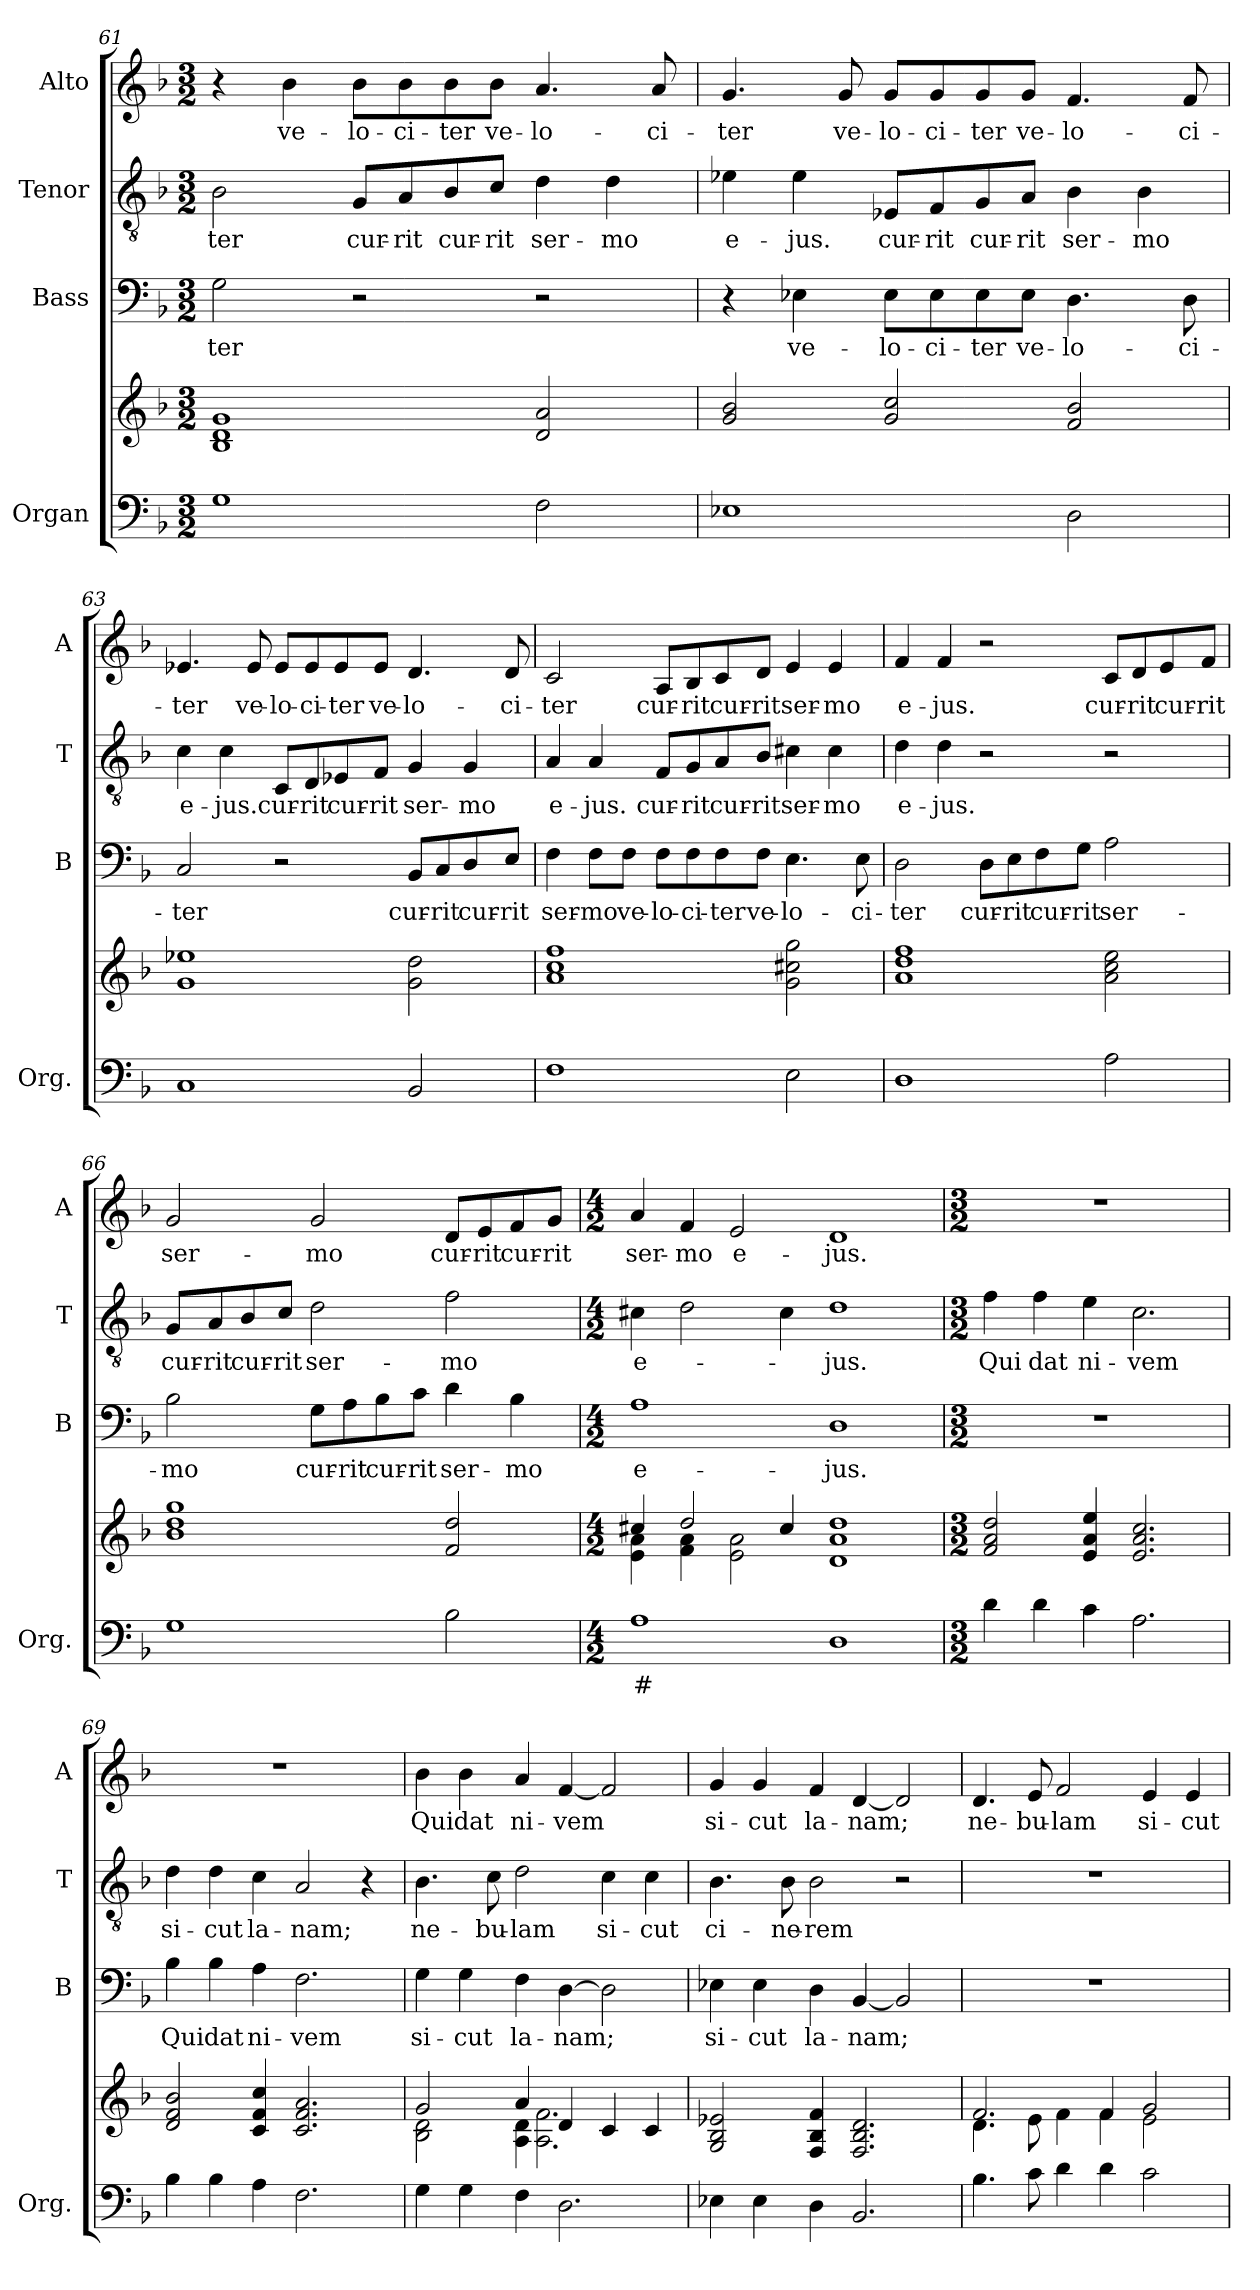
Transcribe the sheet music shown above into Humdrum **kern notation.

**kern	**text	**kern	**kern	**text	**kern	**text	**kern	**text
*part4	*part4	*part4	*part3	*part3	*part2	*part2	*part1	*part1
*staff5	*staff5	*staff4	*staff3	*staff3	*staff2	*staff2	*staff1	*staff1
*I"Organ	*	*	*I"Bass	*	*I"Tenor	*	*I"Alto	*
*I'Org.	*	*	*I'B	*	*I'T	*	*I'A	*
!!LO:LB:g=z
*clefF4	*	*clefG2	*clefF4	*	*clefGv2	*	*clefG2	*
*k[b-]	*	*k[b-]	*k[b-]	*	*k[b-]	*	*k[b-]	*
*F:	*	*F:	*F:	*	*F:	*	*F:	*
*M3/2	*	*M3/2	*M3/2	*	*M3/2	*	*M3/2	*
=61	=61	=61	=61	=61	=61	=61	=61	=61
!	!	!	!	!LO:LY:b	!	!LO:LY:b	!	!
1G	.	1B-! 1d! 1g!	2G\	-ter	2B-\	-ter	4r	.
!	!	!	!	!	!	!	!	!LO:LY:b
.	.	.	.	.	.	.	4b-\	ve-
!	!	!	!	!	!	!LO:LY:b	!	!LO:LY:b
.	.	.	2r	.	8G/L	cur-	8b-\L	-lo-
!	!	!	!	!	!	!LO:LY:b	!	!LO:LY:b
.	.	.	.	.	8A/	-rit	8b-\	-ci-
!	!	!	!	!	!	!LO:LY:b	!	!LO:LY:b
.	.	.	.	.	8B-/	cur-	8b-\	-ter
!	!	!	!	!	!	!LO:LY:b	!	!LO:LY:b
.	.	.	.	.	8c/J	-rit	8b-\J	ve-
!	!	!	!	!	!	!LO:LY:b	!	!LO:LY:b
2F\	.	2d!/ 2a!/	2r	.	4d\	ser-	4.a/	-lo-
!	!	!	!	!	!	!LO:LY:b	!	!
.	.	.	.	.	4d\	-mo	.	.
!	!	!	!	!	!	!	!	!LO:LY:b
.	.	.	.	.	.	.	8a/	-ci-
=62	=62	=62	=62	=62	=62	=62	=62	=62
!	!	!	!	!	!	!LO:LY:b	!	!LO:LY:b
1E-X	.	2g!/ 2b-!/	4r	.	4e-X\	e-	4.g/	-ter
!	!	!	!	!LO:LY:b	!	!LO:LY:b	!	!
.	.	.	4E-X\	ve-	4e-\	-jus.	.	.
!	!	!	!	!	!	!	!	!LO:LY:b
.	.	.	.	.	.	.	8g/	ve-
!	!	!	!	!LO:LY:b	!	!LO:LY:b	!	!LO:LY:b
.	.	2g!/ 2cc!/	8E-\L	-lo-	8E-X/L	cur-	8g/L	-lo-
!	!	!	!	!LO:LY:b	!	!LO:LY:b	!	!LO:LY:b
.	.	.	8E-\	-ci-	8F/	-rit	8g/	-ci-
!	!	!	!	!LO:LY:b	!	!LO:LY:b	!	!LO:LY:b
.	.	.	8E-\	-ter	8G/	cur-	8g/	-ter
!	!	!	!	!LO:LY:b	!	!LO:LY:b	!	!LO:LY:b
.	.	.	8E-\J	ve-	8A/J	-rit	8g/J	ve-
!	!	!	!	!LO:LY:b	!	!LO:LY:b	!	!LO:LY:b
2D\	.	2f!/ 2b-!/	4.D\	-lo-	4B-\	ser-	4.f/	-lo-
!	!	!	!	!	!	!LO:LY:b	!	!
.	.	.	.	.	4B-\	-mo	.	.
!	!	!	!	!LO:LY:b	!	!	!	!LO:LY:b
.	.	.	8D\	-ci-	.	.	8f/	-ci-
=63	=63	=63	=63	=63	=63	=63	=63	=63
!	!	!	!	!LO:LY:b	!	!LO:LY:b	!	!LO:LY:b
1C	.	1g! 1ee-X!	2C/	-ter	4c\	e-	4.e-X/	-ter
!	!	!	!	!	!	!LO:LY:b	!	!
.	.	.	.	.	4c\	-jus.	.	.
!	!	!	!	!	!	!	!	!LO:LY:b
.	.	.	.	.	.	.	8e-/	ve-
!	!	!	!	!	!	!LO:LY:b	!	!LO:LY:b
.	.	.	2r	.	8C/L	cur-	8e-/L	-lo-
!	!	!	!	!	!	!LO:LY:b	!	!LO:LY:b
.	.	.	.	.	8D/	-rit	8e-/	-ci-
!	!	!	!	!	!	!LO:LY:b	!	!LO:LY:b
.	.	.	.	.	8E-X/	cur-	8e-/	-ter
!	!	!	!	!	!	!LO:LY:b	!	!LO:LY:b
.	.	.	.	.	8F/J	-rit	8e-/J	ve-
!	!	!	!	!LO:LY:b	!	!LO:LY:b	!	!LO:LY:b
2BB-/	.	2g!\ 2dd!\	8BB-/L	cur-	4G/	ser-	4.d/	-lo-
!	!	!	!	!LO:LY:b	!	!	!	!
.	.	.	8C/	-rit	.	.	.	.
!	!	!	!	!LO:LY:b	!	!LO:LY:b	!	!
.	.	.	8D/	cur-	4G/	-mo	.	.
!	!	!	!	!LO:LY:b	!	!	!	!LO:LY:b
.	.	.	8E/J	-rit	.	.	8d/	-ci-
!!LO:PB:g=z
=64	=64	=64	=64	=64	=64	=64	=64	=64
!	!	!	!	!LO:LY:b	!	!LO:LY:b	!	!LO:LY:b
1F	.	1a! 1cc! 1ff!	4F\	ser-	4A/	e-	2c/	-ter
!	!	!	!	!LO:LY:b	!	!LO:LY:b	!	!
.	.	.	8F\L	-mo	4A/	-jus.	.	.
!	!	!	!	!LO:LY:b	!	!	!	!
.	.	.	8F\J	ve-	.	.	.	.
!	!	!	!	!LO:LY:b	!	!LO:LY:b	!	!LO:LY:b
.	.	.	8F\L	-lo-	8F/L	cur-	8A/L	cur-
!	!	!	!	!LO:LY:b	!	!LO:LY:b	!	!LO:LY:b
.	.	.	8F\	-ci-	8G/	-rit	8B-/	-rit
!	!	!	!	!LO:LY:b	!	!LO:LY:b	!	!LO:LY:b
.	.	.	8F\	-ter	8A/	cur-	8c/	cur-
!	!	!	!	!LO:LY:b	!	!LO:LY:b	!	!LO:LY:b
.	.	.	8F\J	ve-	8B-/J	-rit	8d/J	-rit
!	!	!	!	!LO:LY:b	!	!LO:LY:b	!	!LO:LY:b
2E\	.	2g!\ 2cc#X!\ 2gg!\	4.E\	-lo-	4c#X\	ser-	4e/	ser-
!	!	!	!	!	!	!LO:LY:b	!	!LO:LY:b
.	.	.	.	.	4c#\	-mo	4e/	-mo
!	!	!	!	!LO:LY:b	!	!	!	!
.	.	.	8E\	-ci-	.	.	.	.
=65	=65	=65	=65	=65	=65	=65	=65	=65
!	!	!	!	!LO:LY:b	!	!LO:LY:b	!	!LO:LY:b
1D	.	1a! 1dd! 1ff!	2D\	-ter	4d\	e-	4f/	e-
!	!	!	!	!	!	!LO:LY:b	!	!LO:LY:b
.	.	.	.	.	4d\	-jus.	4f/	-jus.
!	!	!	!	!LO:LY:b	!	!	!	!
.	.	.	8D\L	cur-	2r	.	2r	.
!	!	!	!	!LO:LY:b	!	!	!	!
.	.	.	8E\	-rit	.	.	.	.
!	!	!	!	!LO:LY:b	!	!	!	!
.	.	.	8F\	cur-	.	.	.	.
!	!	!	!	!LO:LY:b	!	!	!	!
.	.	.	8G\J	-rit	.	.	.	.
!	!	!	!	!LO:LY:b	!	!	!	!LO:LY:b
2A\	.	2a!\ 2cc!\ 2ee!\	2A\	ser-	2r	.	8c/L	cur-
!	!	!	!	!	!	!	!	!LO:LY:b
.	.	.	.	.	.	.	8d/	-rit
!	!	!	!	!	!	!	!	!LO:LY:b
.	.	.	.	.	.	.	8e/	cur-
!	!	!	!	!	!	!	!	!LO:LY:b
.	.	.	.	.	.	.	8f/J	-rit
=66	=66	=66	=66	=66	=66	=66	=66	=66
!	!	!	!	!LO:LY:b	!	!LO:LY:b	!	!LO:LY:b
1G	.	1b-! 1dd! 1gg!	2B-\	-mo	8G/L	cur-	2g/	ser-
!	!	!	!	!	!	!LO:LY:b	!	!
.	.	.	.	.	8A/	-rit	.	.
!	!	!	!	!	!	!LO:LY:b	!	!
.	.	.	.	.	8B-/	cur-	.	.
!	!	!	!	!	!	!LO:LY:b	!	!
.	.	.	.	.	8c/J	-rit	.	.
!	!	!	!	!LO:LY:b	!	!LO:LY:b	!	!LO:LY:b
.	.	.	8G\L	cur-	2d\	ser-	2g/	-mo
!	!	!	!	!LO:LY:b	!	!	!	!
.	.	.	8A\	-rit	.	.	.	.
!	!	!	!	!LO:LY:b	!	!	!	!
.	.	.	8B-\	cur-	.	.	.	.
!	!	!	!	!LO:LY:b	!	!	!	!
.	.	.	8c\J	-rit	.	.	.	.
!	!	!	!	!LO:LY:b	!	!LO:LY:b	!	!LO:LY:b
2B-\	.	2f!/ 2dd!/	4d\	ser-	2f\	-mo	8d/L	cur-
!	!	!	!	!	!	!	!	!LO:LY:b
.	.	.	.	.	.	.	8e/	-rit
!	!	!	!	!LO:LY:b	!	!	!	!LO:LY:b
.	.	.	4B-\	-mo	.	.	8f/	cur-
!	!	!	!	!	!	!	!	!LO:LY:b
.	.	.	.	.	.	.	8g/J	-rit
!!LO:PB:g=z
=67	=67	=67	=67	=67	=67	=67	=67	=67
*M4/2	*	*M4/2	*M4/2	*	*M4/2	*	*M4/2	*
!	!LO:LY:b	!	!	!LO:LY:b	!	!LO:LY:b	!	!LO:LY:b
*	*	*^	*	*	*	*	*	*
1A	#	4cc#X!/	4e!\ 4a!\	1A	e-	4c#X\	e-	4a/	ser-
!	!	!	!	!	!	!	!	!	!LO:LY:b
.	.	2dd!/	4f!\ 4a!\	.	.	2d\	.	4f/	-mo
!	!	!	!	!	!	!	!	!	!LO:LY:b
.	.	.	2e!\ 2a!\	.	.	.	.	2e/	e-
.	.	4cc#!/	.	.	.	4c#\	.	.	.
!	!	!	!	!	!LO:LY:b	!	!LO:LY:b	!	!LO:LY:b
1D	.	1dd!	1d! 1a!	1D	-jus.	1d	-jus.	1d	-jus.
*	*	*v	*v	*	*	*	*	*	*
=68	=68	=68	=68	=68	=68	=68	=68	=68
*M3/2	*	*M3/2	*M3/2	*	*M3/2	*	*M3/2	*
*	*	*^	*	*	*	*	*	*
!	!	!	!	!	!	!	!LO:LY:b	!	!
*	*	*v	*v	*	*	*	*	*	*
4d\	.	2f!/ 2a!/ 2dd!/	1.r	.	4f\	Qui	1.r	.
!	!	!	!	!	!	!LO:LY:b	!	!
4d\	.	.	.	.	4f\	dat	.	.
!	!	!	!	!	!	!LO:LY:b	!	!
4c\	.	4e!/ 4a!/ 4ee!/	.	.	4e\	ni-	.	.
!	!	!	!	!	!	!LO:LY:b	!	!
2.A\	.	2.e!/ 2.a!/ 2.cc!/	.	.	2.c\	-vem	.	.
=69	=69	=69	=69	=69	=69	=69	=69	=69
!	!	!	!	!LO:LY:b	!	!LO:LY:b	!	!
4B-\	.	2d!/ 2f!/ 2b-!/	4B-\	Qui	4d\	si-	1.r	.
!	!	!	!	!LO:LY:b	!	!LO:LY:b	!	!
4B-\	.	.	4B-\	dat	4d\	-cut	.	.
!	!	!	!	!LO:LY:b	!	!LO:LY:b	!	!
4A\	.	4c!/ 4f!/ 4cc!/	4A\	ni-	4c\	la-	.	.
!	!	!	!	!LO:LY:b	!	!LO:LY:b	!	!
2.F\	.	2.c!/ 2.f!/ 2.a!/	2.F\	-vem	2A/	-nam;	.	.
.	.	.	.	.	4r	.	.	.
=70	=70	=70	=70	=70	=70	=70	=70	=70
*	*	*^	*	*	*	*	*	*
!	!	!	!	!	!LO:LY:b	!	!LO:LY:b	!	!LO:LY:b
4G\	.	2g!/	2B-!\ 2d!\	4G\	si-	4.B-\	ne-	4b-\	Qui
!	!	!	!	!	!LO:LY:b	!	!	!	!LO:LY:b
4G\	.	.	.	4G\	-cut	.	.	4b-\	dat
!	!	!	!	!	!	!	!LO:LY:b	!	!
.	.	.	.	.	.	8c\	-bu-	.	.
!	!	!	!	!	!LO:LY:b	!	!LO:LY:b	!	!LO:LY:b
4F\	.	4a!/	4A!\ 4d!\	4F\	la-	2d\	-lam	4a/	ni-
!	!	!	!	!	!LO:LY:b	!	!	!	!LO:LY:b
2.D\	.	4d!/	2.A!\ 2.f!\	[4D\	-nam;	.	.	[4f/	-vem
!	!	!	!	!	!	!	!LO:LY:b	!	!
.	.	4c!/	.	2D\]	.	4c\	si-	2f/]	.
!	!	!	!	!	!	!	!LO:LY:b	!	!
.	.	4c!/	.	.	.	4c\	-cut	.	.
*	*	*v	*v	*	*	*	*	*	*
!!LO:LB:g=z
=71	=71	=71	=71	=71	=71	=71	=71	=71
!	!	!	!	!LO:LY:b	!	!LO:LY:b	!	!LO:LY:b
4E-X\	.	2G!/ 2B-!/ 2e-X!/	4E-X\	si-	4.B-\	ci-	4g/	si-
!	!	!	!	!LO:LY:b	!	!	!	!LO:LY:b
4E-\	.	.	4E-\	-cut	.	.	4g/	-cut
!	!	!	!	!	!	!LO:LY:b	!	!
.	.	.	.	.	8B-\	-ne-	.	.
!	!	!	!	!LO:LY:b	!	!LO:LY:b	!	!LO:LY:b
4D\	.	4F!/ 4B-!/ 4f!/	4D\	la-	2B-\	-rem	4f/	la-
!	!	!	!	!LO:LY:b	!	!	!	!LO:LY:b
2.BB-/	.	2.F!/ 2.B-!/ 2.d!/	[4BB-/	-nam;	.	.	[4d/	-nam;
.	.	.	2BB-/]	.	2r	.	2d/]	.
=72	=72	=72	=72	=72	=72	=72	=72	=72
*	*	*^	*	*	*	*	*	*
!	!	!	!	!	!	!	!	!	!LO:LY:b
4.B-\	.	2.f!/	4.d!\	1.r	.	1.r	.	4.d/	ne-
!	!	!	!	!	!	!	!	!	!LO:LY:b
8c\	.	.	8e!\	.	.	.	.	8e/	-bu-
!	!	!	!	!	!	!	!	!	!LO:LY:b
4d\	.	.	4f!\	.	.	.	.	2f/	-lam
4d\	.	4f!/	4f!\	.	.	.	.	.	.
!	!	!	!	!	!	!	!	!	!LO:LY:b
2c\	.	2g!/	2e!\	.	.	.	.	4e/	si-
!	!	!	!	!	!	!	!	!	!LO:LY:b
.	.	.	.	.	.	.	.	4e/	-cut
*	*	*v	*v	*	*	*	*	*	*
=	=	=	=	=	=	=	=	=
*-	*-	*-	*-	*-	*-	*-	*-	*-
